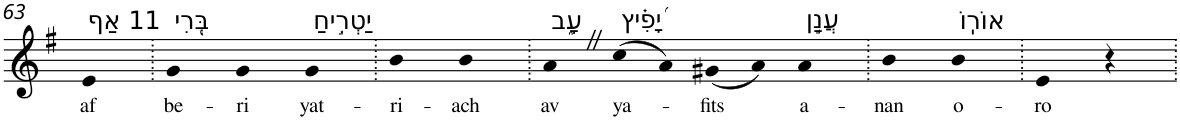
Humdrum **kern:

**kern	**text
*part1	*part1
*staff1	*staff1
*I"Piano	*
*I'Pno	*
!!LO:PB:g=z
*clefG2	*
*k[f#]	*
*G:	*
=63	=63
!LO:TX:a:t=11 אַף	!
!	!LO:LY:b
4e	af
=64.	=64.
!LO:TX:a:t=בְּ֭רִי	!
!	!LO:LY:b
4g	be-
!	!LO:LY:b
4g	-ri
!LO:TX:a:t=יַטְרִ֣יחַ	!
!	!LO:LY:b
4g	yat-
=65.	=65.
!	!LO:LY:b
4b	-ri-
!	!LO:LY:b
4b	-ach
=66.	=66.
!LO:TX:a:t=עָ֑ב	!
!	!LO:LY:b
4aZ	av
!LO:TX:a:t=יָ֝פִ֗יץ	!
!	!LO:LY:b
(8cc	ya-
8a)	.
!	!LO:LY:b
(8g#X	-fits
8a)	.
!LO:TX:a:t=עֲנַ֣ן	!
!	!LO:LY:b
4a	a-
=67.	=67.
!	!LO:LY:b
4b	-nan
!LO:TX:a:t=אוֹרֽוֹ	!
!	!LO:LY:b
4b	o-
=68.	=68.
!	!LO:LY:b
4e	-ro
4r	.
=.	=.
*-	*-
